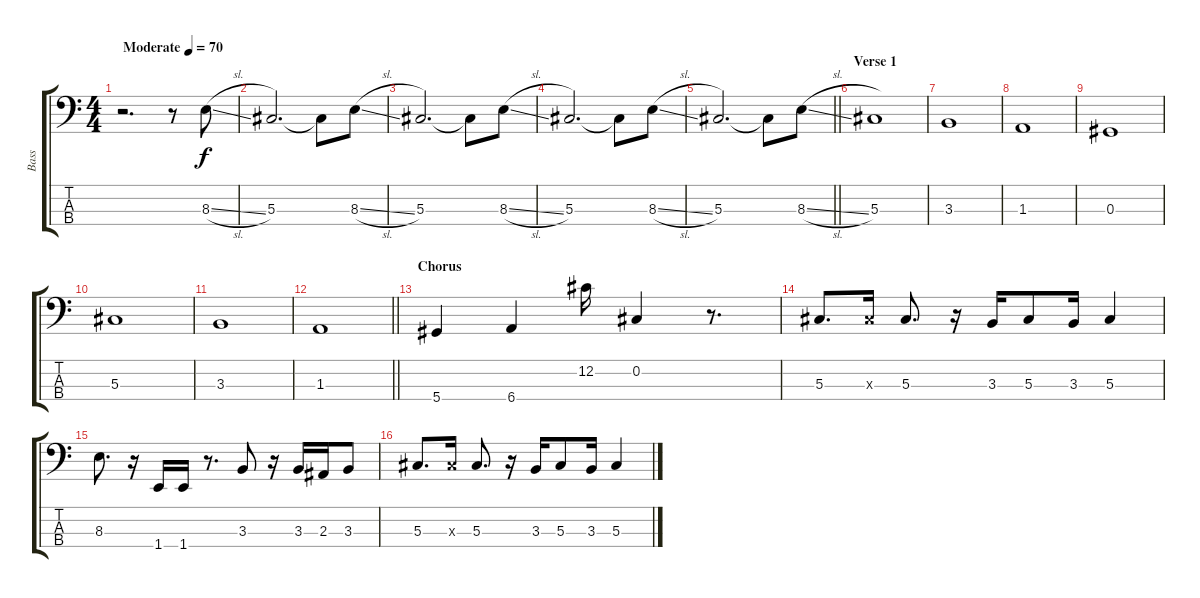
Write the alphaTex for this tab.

\track ("Bass" "Bass") {instrument electricbassfinger}
\staff {score tabs}
\tuning (Gb2 Db2 Ab1 Eb1) {hide}
\ts (4 4)
\tempo (70 "Moderate")
\clef f4
\ks c
r.2{d dy f instrument electricbassfinger} r.8 8.3{sl}.8 |
\ks aminor
5.3.2{d} 5.3{t}.8 8.3{sl}.8 |
5.3.2{d} 5.3{t}.8 8.3{sl}.8 |
5.3.2{d} 5.3{t}.8 8.3{sl}.8 |
\barLineRight lightlight
5.3.2{d} 5.3{t}.8 8.3{sl}.8 |
\section ("" "Verse 1")
5.3.1 |
3.3.1 |
1.3.1 |
0.3.1 |
5.3.1 |
3.3.1 |
\barLineRight lightlight
1.3.1 |
\section ("" "Chorus")
5.4.4 6.4.4 12.2.16 0.2.4 r.8{d} |
5.3.8{d} 5.3{x}.16 5.3.8{d} r.16 3.3.16 5.3.8 3.3.16 5.3.4 |
8.3.8{d} r.16 1.4.16 1.4.16 r.8{d} 3.3.8 r.16 3.3.16 2.3.16 3.3.8 |
5.3.8{d} 5.3{x}.16 5.3.8{d} r.16 3.3.16 5.3.8 3.3.16 5.3.4
